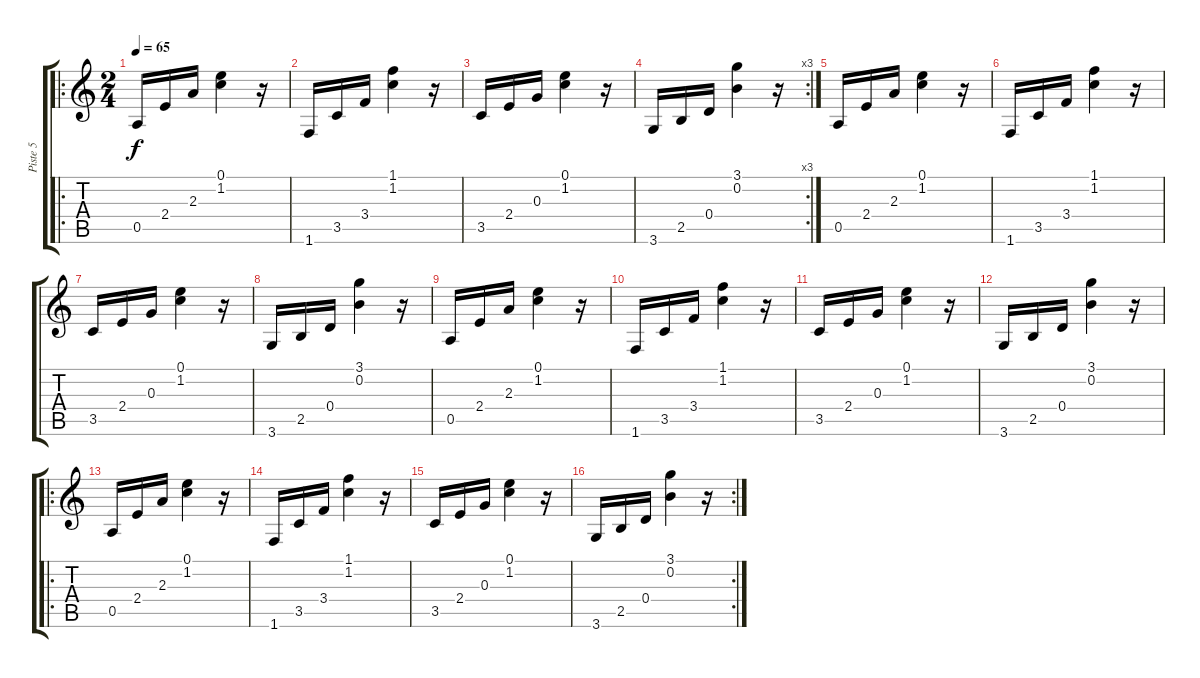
\track ("Piste 5" "Piste 5") {instrument electricguitarclean}
\staff {score tabs}
\tuning (E4 B3 G3 D3 A2 E2) {hide}
\ro
\ts (2 4)
\tempo 65
\clef g2
\ks c
0.5.16{dy f} 2.4.16 2.3.16 (0.1 1.2).4 r.16 |
1.6.16 3.5.16 3.4.16 (1.1 1.2).4 r.16 |
3.5.16 2.4.16 0.3.16 (0.1 1.2).4 r.16 |
\rc 3
3.6.16 2.5.16 0.4.16 (3.1 0.2).4 r.16 |
0.5.16 2.4.16 2.3.16 (0.1 1.2).4 r.16 |
1.6.16 3.5.16 3.4.16 (1.1 1.2).4 r.16 |
3.5.16 2.4.16 0.3.16 (0.1 1.2).4 r.16 |
3.6.16 2.5.16 0.4.16 (3.1 0.2).4 r.16 |
0.5.16 2.4.16 2.3.16 (0.1 1.2).4 r.16 |
1.6.16 3.5.16 3.4.16 (1.1 1.2).4 r.16 |
3.5.16 2.4.16 0.3.16 (0.1 1.2).4 r.16 |
3.6.16 2.5.16 0.4.16 (3.1 0.2).4 r.16 |
\ro
0.5.16 2.4.16 2.3.16 (0.1 1.2).4 r.16 |
1.6.16 3.5.16 3.4.16 (1.1 1.2).4 r.16 |
3.5.16 2.4.16 0.3.16 (0.1 1.2).4 r.16 |
\rc 2
3.6.16 2.5.16 0.4.16 (3.1 0.2).4 r.16
